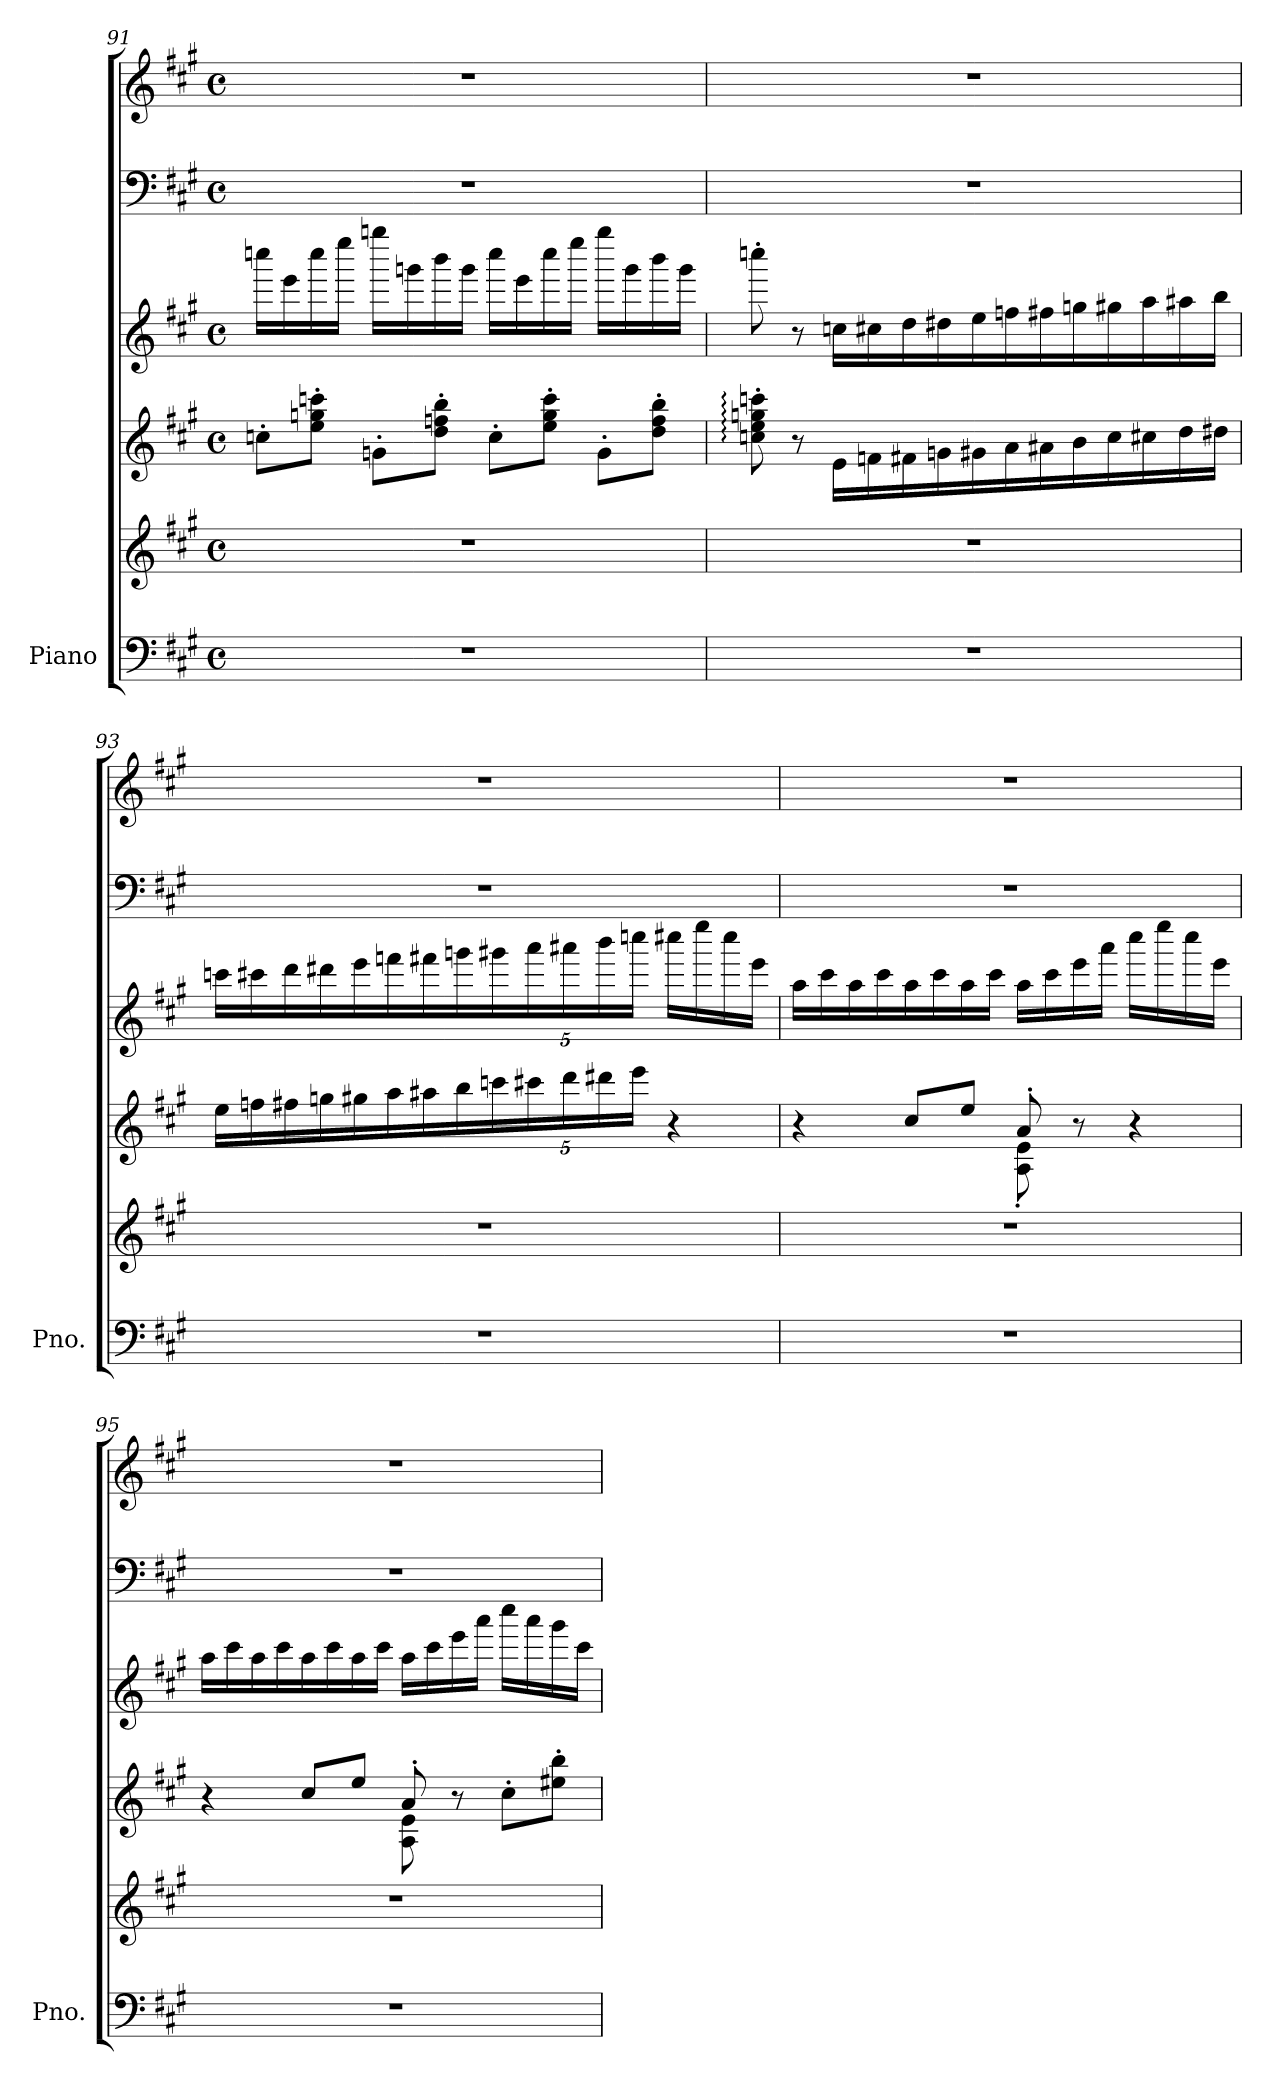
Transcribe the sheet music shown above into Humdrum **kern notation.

**kern	**kern	**kern	**kern	**kern	**kern	**dynam
*part1	*part1	*part1	*part1	*part1	*part1	*part1
*staff6	*staff5	*staff4	*staff3	*staff2	*staff1	*staff1/2/3/4/5/6
*I"Piano	*	*	*	*	*	*
*I'Pno.	*	*	*	*	*	*
*clefF4	*clefG2	*clefG2	*clefG2	*clefF4	*clefG2	*
*k[f#c#g#]	*k[f#c#g#]	*k[f#c#g#]	*k[f#c#g#]	*k[f#c#g#]	*k[f#c#g#]	*
*M4/4	*M4/4	*M4/4	*M4/4	*M4/4	*M4/4	*
*met(c)	*met(c)	*met(c)	*met(c)	*met(c)	*met(c)	*
=91	=91	=91	=91	=91	=91	=91
1r	1r	8ccn'\L	16ccccn\LL	1r	1r	.
.	.	.	16eee\	.	.	.
.	.	8ee\' 8ggn\' 8cccn\'J	16cccc\	.	.	.
.	.	.	16eeee\JJ	.	.	.
.	.	8gn'\L	16ggggn\LL	.	.	.
.	.	.	16gggn\	.	.	.
.	.	8dd\' 8ffn\' 8bb\'J	16bbb\	.	.	.
.	.	.	16ggg\JJ	.	.	.
.	.	8cc'\L	16cccc\LL	.	.	.
.	.	.	16eee\	.	.	.
.	.	8ee\' 8gg\' 8ccc\'J	16cccc\	.	.	.
.	.	.	16eeee\JJ	.	.	.
.	.	8g'\L	16gggg\LL	.	.	.
.	.	.	16ggg\	.	.	.
.	.	8dd\' 8ff\' 8bb\'J	16bbb\	.	.	.
.	.	.	16ggg\JJ	.	.	.
=92	=92	=92	=92	=92	=92	=92
1r	1r	8ccn\:' 8ee\:' 8ggn\:' 8cccn\:'	8ccccn'\	1r	1r	.
.	.	8r	8r	.	.	.
.	.	16e\LL	16ccn\LL	.	.	.
.	.	16fn\	16cc#X\	.	.	.
.	.	16f#X\	16dd\	.	.	.
.	.	16gn\	16dd#X\	.	.	.
.	.	16g#X\	16ee\	.	.	.
.	.	16a\	16ffn\	.	.	.
.	.	16a#X\	16ff#X\	.	.	.
.	.	16b\	16ggn\	.	.	.
.	.	16cc\	16gg#X\	.	.	.
.	.	16cc#X\	16aa\	.	.	.
.	.	16dd\	16aa#X\	.	.	.
.	.	16dd#X\JJ	16bb\JJ	.	.	.
!!LO:LB:g=z
=93	=93	=93	=93	=93	=93	=93
1r	1r	16ee\LL	16cccn\LL	1r	1r	.
.	.	16ffn\	16ccc#X\	.	.	.
.	.	16ff#X\	16ddd\	.	.	.
.	.	16ggn\	16ddd#X\	.	.	.
.	.	16gg#X\	16eee\	.	.	.
.	.	16aa\	16fffn\	.	.	.
.	.	16aa#X\	16fff#X\	.	.	.
.	.	16bb\	16gggn\	.	.	.
*	*	*Xbrackettup	*Xbrackettup	*	*	*
.	.	20cccn\	20ggg#X\	.	.	.
.	.	20ccc#X\	20aaa\	.	.	.
.	.	20ddd\	20aaa#X\	.	.	.
.	.	20ddd#X\	20bbb\	.	.	.
.	.	20eee\JJ	20ccccn\JJ	.	.	.
!	!	!	!	!	!	!LO:DY:b=3
.	.	4r	16cccc#X\LL	.	.	other-dynamics
.	.	.	16eeee\	.	.	.
.	.	.	16cccc#\	.	.	.
.	.	.	16eee\JJ	.	.	.
=94	=94	=94	=94	=94	=94	=94
*	*	*^	*	*	*	*
1r	1r	4r	4ryy	16aa\LL	1r	1r	.
.	.	.	.	16ccc#\	.	.	.
.	.	.	.	16aa\	.	.	.
.	.	.	.	16ccc#\	.	.	.
.	.	8cc#/L	4ryy	16aa\	.	.	.
.	.	.	.	16ccc#\	.	.	.
.	.	8ee/J	.	16aa\	.	.	.
.	.	.	.	16ccc#\JJ	.	.	.
.	.	8a'/	8A\' 8e\'	16aa\LL	.	.	.
.	.	.	.	16ccc#\	.	.	.
.	.	8r	8ryy	16eee\	.	.	.
.	.	.	.	16aaa\JJ	.	.	.
.	.	4r	4ryy	16cccc#\LL	.	.	.
.	.	.	.	16eeee\	.	.	.
.	.	.	.	16cccc#\	.	.	.
.	.	.	.	16eee\JJ	.	.	.
!!LO:LB:g=z
=95	=95	=95	=95	=95	=95	=95	=95
1r	1r	4r	4ryy	16aa\LL	1r	1r	.
.	.	.	.	16ccc#\	.	.	.
.	.	.	.	16aa\	.	.	.
.	.	.	.	16ccc#\	.	.	.
.	.	8cc#/L	4ryy	16aa\	.	.	.
.	.	.	.	16ccc#\	.	.	.
.	.	8ee/J	.	16aa\	.	.	.
.	.	.	.	16ccc#\JJ	.	.	.
.	.	8a'/	8A\ 8e\	16aa\LL	.	.	.
.	.	.	.	16ccc#\	.	.	.
.	.	8r	8ryy	16eee\	.	.	.
.	.	.	.	16aaa\JJ	.	.	.
.	.	8cc#'\L	4ryy	16cccc#\LL	.	.	.
.	.	.	.	16aaa\	.	.	.
.	.	8ee#X\' 8bb\'J	.	16ggg#\	.	.	.
.	.	.	.	16ccc#\JJ	.	.	.
*	*	*v	*v	*	*	*	*
=	=	=	=	=	=	=
*-	*-	*-	*-	*-	*-	*-
